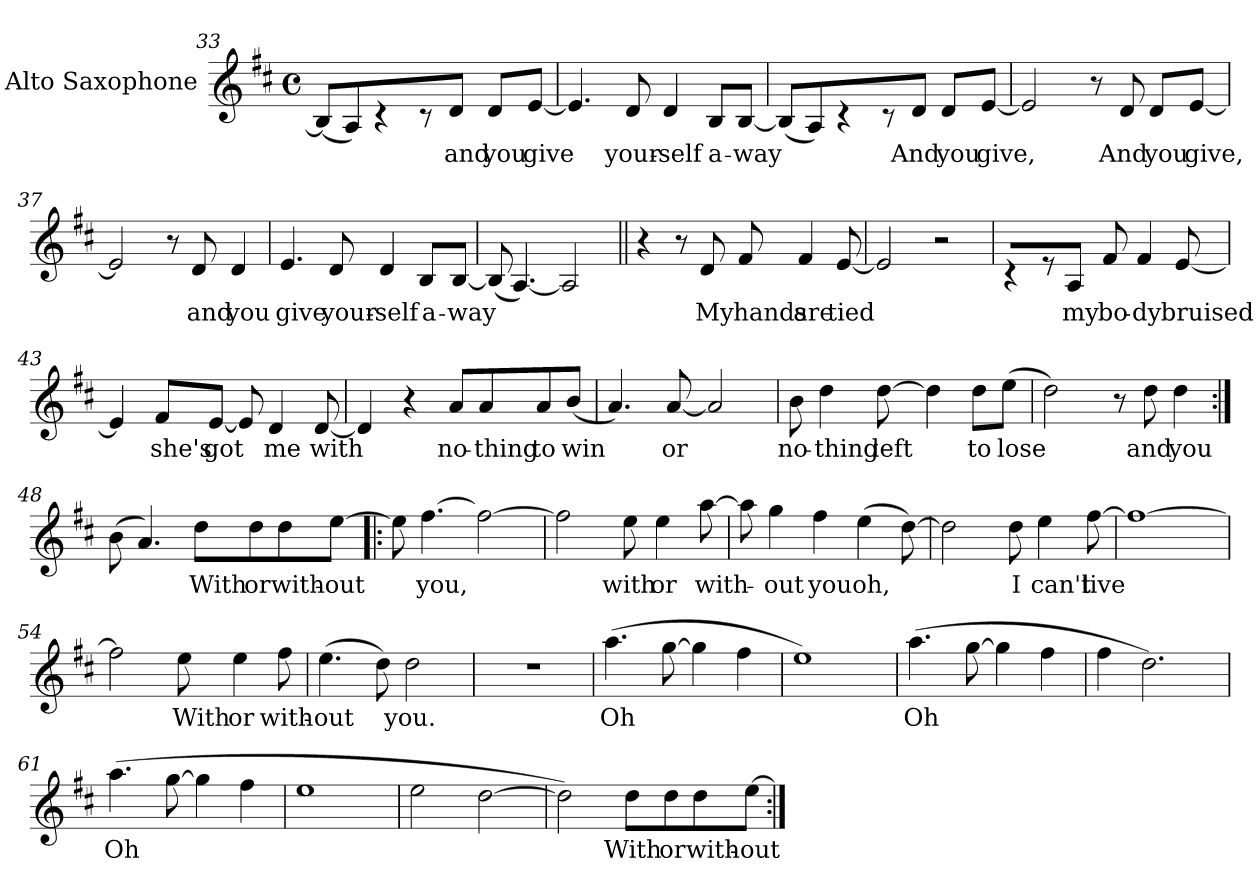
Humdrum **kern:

**kern	**text
*part1	*part1
*staff1	*staff1
*I"Alto Saxophone	*
*I'A. Sax.	*
*clefG2	*
*k[f#c#]	*
*D:	*
*M4/4	*
*met(c)	*
=33	=33
(8BL]	.
8A)	.
4r	.
8r	.
!	!LO:LY:b
8dJ	and
!	!LO:LY:b
8dL	you
!	!LO:LY:b
[8eJ	give
=34	=34
4.e]	.
!	!LO:LY:b
8d	your-
!	!LO:LY:b
4d	-self
!	!LO:LY:b
8BL	a-
!	!LO:LY:b
[8BJ	-way
=35	=35
(8BL]	.
8A)	.
4r	.
8r	.
!	!LO:LY:b
8dJ	And
!	!LO:LY:b
8dL	you
!	!LO:LY:b
[8eJ	give,
!!LO:LB:g=z
=36	=36
2e]	.
8r	.
!	!LO:LY:b
8d	And
!	!LO:LY:b
8dL	you
!	!LO:LY:b
[8eJ	give,
=37	=37
2e]	.
8r	.
!	!LO:LY:b
8d	and
!	!LO:LY:b
4d	you
=38	=38
!	!LO:LY:b
4.e	give
!	!LO:LY:b
8d	your-
!	!LO:LY:b
4d	-self
!	!LO:LY:b
8BL	a-
!	!LO:LY:b
[8BJ	-way
!!LO:LB:g=z
=39	=39
(8B]	.
[4.A)	.
2A]	.
=40||	=40||
4r	.
8r	.
!	!LO:LY:b
8d	My
!	!LO:LY:b
8f#	hands
!	!LO:LY:b
4f#	are
!	!LO:LY:b
[8e	tied
=41	=41
2e]	.
2r	.
=42	=42
4r	.
8r	.
!	!LO:LY:b
8AJ	my
!	!LO:LY:b
8f#	bo-
!	!LO:LY:b
4f#	-dy
!	!LO:LY:b
[8e	bruised
=43	=43
4e]	.
!	!LO:LY:b
8f#L	she's
!	!LO:LY:b
[8eJ	got
8e]	.
!	!LO:LY:b
4d	me
!	!LO:LY:b
[8d	with
!!LO:LB:g=z
=44	=44
4d]	.
4r	.
!	!LO:LY:b
8aL	no-
!	!LO:LY:b
8a	-thing
!	!LO:LY:b
8a	to
!	!LO:LY:b
(8bJ	win
=45	=45
4.a)	.
!	!LO:LY:b
[8a	or
2a]	.
=46	=46
!	!LO:LY:b
8b	no-
!	!LO:LY:b
4dd	-thing
!	!LO:LY:b
[8dd	left
4dd]	.
!	!LO:LY:b
8ddL	to
!	!LO:LY:b
(8eeJ	lose
=47	=47
2dd)	.
8r	.
!	!LO:LY:b
8dd	and
!	!LO:LY:b
4dd	you
!!LO:LB:g=z
=48:|!	=48:|!
(8b	.
4.a)	.
!	!LO:LY:b
8ddL	With
!	!LO:LY:b
8dd	or
!	!LO:LY:b
8dd	with-
!	!LO:LY:b
[8eeJ	-out
=49!|:	=49!|:
8ee]	.
!	!LO:LY:b
[4.ff#	you,
2ff#_	.
=50	=50
2ff#]	.
!	!LO:LY:b
8ee	with
!	!LO:LY:b
4ee	or
!	!LO:LY:b
[8aa	with-
=51	=51
8aa]	.
!	!LO:LY:b
4gg	-out
!	!LO:LY:b
4ff#	you
!	!LO:LY:b
(4ee	oh,
[8dd)	.
=52	=52
2dd]	.
!	!LO:LY:b
8dd	I
!	!LO:LY:b
4ee	can't
!	!LO:LY:b
[8ff#	live
!!LO:LB:g=z
=53	=53
1ff#_	.
=54	=54
2ff#]	.
!	!LO:LY:b
8ee	With
!	!LO:LY:b
4ee	or
!	!LO:LY:b
8ff#	with-
=55	=55
!	!LO:LY:b
(4.ee	-out
8dd)	.
!	!LO:LY:b
2dd	you.
=56	=56
1r	.
!!LO:LB:g=z
=57	=57
!	!LO:LY:b
(4.aa	Oh
[8gg	.
4gg]	.
4ff#	.
=58	=58
1ee)	.
=59	=59
!	!LO:LY:b
(4.aa	Oh
[8gg	.
4gg]	.
4ff#	.
=60	=60
4ff#	.
2.dd)	.
!!LO:LB:g=z
=61	=61
!	!LO:LY:b
(4.aa	Oh
[8gg	.
4gg]	.
4ff#	.
=62	=62
1ee	.
=63	=63
2ee	.
[2dd	.
=64	=64
2dd])	.
!	!LO:LY:b
8ddL	With
!	!LO:LY:b
8dd	or
!	!LO:LY:b
8dd	with-
!	!LO:LY:b
[8eeJ	-out
=:|!	=:|!
*-	*-
